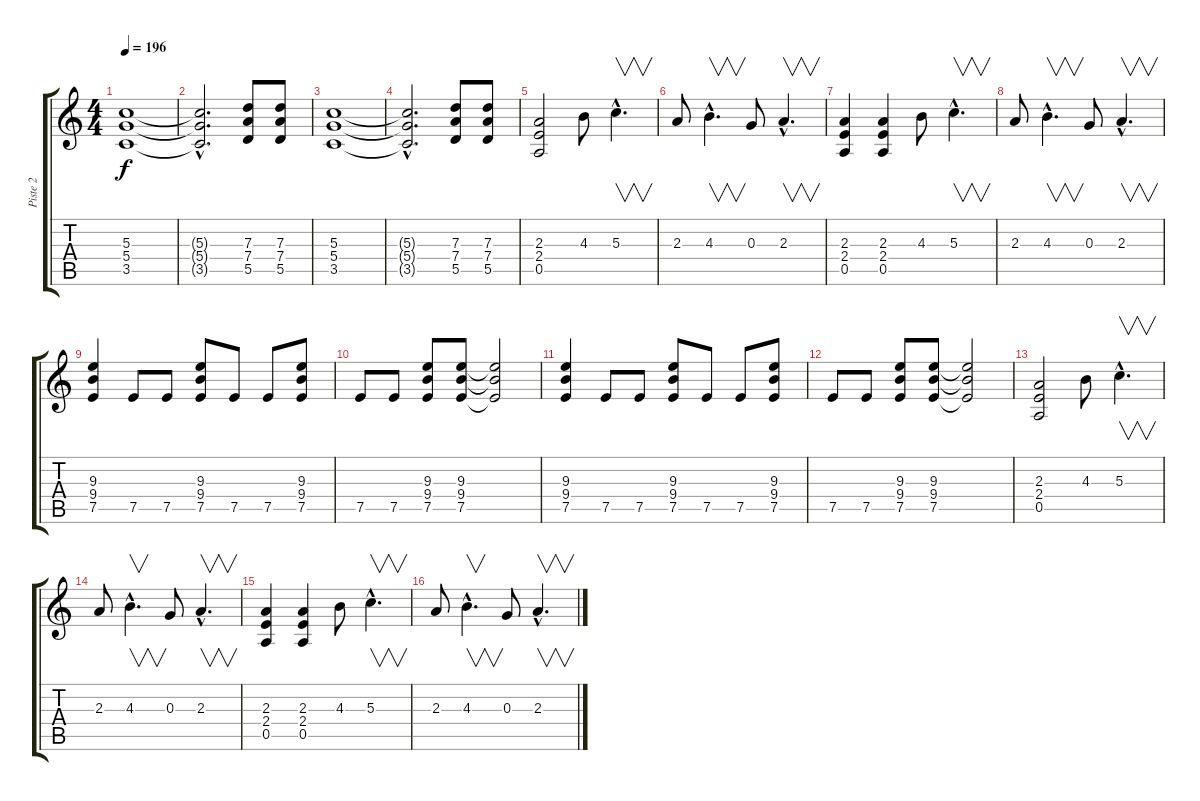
\track ("Piste 2" "Piste 2") {instrument distortionguitar}
\staff {score tabs}
\tuning (E4 B3 G3 D3 A2 E2) {hide}
\ts (4 4)
\tempo 196
\clef g2
\ks c
(5.3 5.4 3.5).1{dy f} |
(5.3{hac t} 5.4{hac t} 3.5{hac t}).2{d} (7.3 7.4 5.5).8 (7.3 7.4 5.5).8 |
(5.3 5.4 3.5).1 |
(5.3{hac t} 5.4{hac t} 3.5{hac t}).2{d} (7.3 7.4 5.5).8 (7.3 7.4 5.5).8 |
(2.3 2.4 0.5).2 4.3.8 5.3{hac}.4{v d} |
2.3.8 4.3{hac}.4{v d} 0.3.8 2.3{hac}.4{v d} |
(2.3 2.4 0.5).4 (2.3 2.4 0.5).4 4.3.8 5.3{hac}.4{v d} |
2.3.8 4.3{hac}.4{v d} 0.3.8 2.3{hac}.4{v d} |
(9.3 9.4 7.5).4 7.5.8 7.5.8 (9.3 9.4 7.5).8 7.5.8 7.5.8 (9.3 9.4 7.5).8 |
7.5.8 7.5.8 (9.3 9.4 7.5).8 (9.3 9.4 7.5).8 (9.3{t} 9.4{t} 7.5{t}).2 |
(9.3 9.4 7.5).4 7.5.8 7.5.8 (9.3 9.4 7.5).8 7.5.8 7.5.8 (9.3 9.4 7.5).8 |
7.5.8 7.5.8 (9.3 9.4 7.5).8 (9.3 9.4 7.5).8 (9.3{t} 9.4{t} 7.5{t}).2 |
(2.3 2.4 0.5).2 4.3.8 5.3{hac}.4{v d} |
2.3.8 4.3{hac}.4{v d} 0.3.8 2.3{hac}.4{v d} |
(2.3 2.4 0.5).4 (2.3 2.4 0.5).4 4.3.8 5.3{hac}.4{v d} |
2.3.8 4.3{hac}.4{v d} 0.3.8 2.3{hac}.4{v d}
